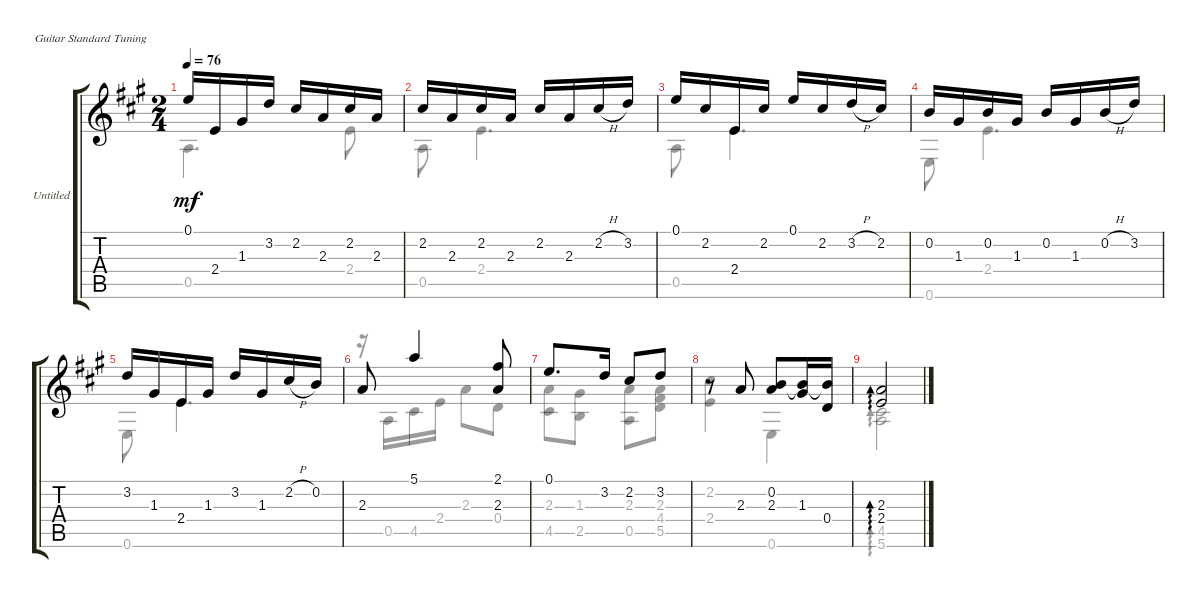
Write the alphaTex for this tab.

\bracketExtendMode groupsimilarinstruments
\firstSystemTrackNameOrientation horizontal
\otherSystemsTrackNameOrientation horizontal
\track ("Untitled" "Untitled") {instrument acousticguitarnylon}
\staff {score tabs}
\tuning (E4 B3 G3 D3 A2 E2)
\voice
\ts (2 4)
\tempo 76
\clef g2
\ks a
0.1.16{dy mf} 2.4.16 1.3.16 3.2.16 2.2.16 2.3.16 2.2.16 2.3.16 |
2.2.16 2.3.16 2.2.16 2.3.16 2.2.16 2.3.16 2.2{h}.16 3.2.16 |
0.1.16 2.2.16 2.4.16 2.2.16 0.1.16 2.2.16 3.2{h}.16 2.2.16 |
0.2.16 1.3.16 0.2.16 1.3.16 0.2.16 1.3.16 0.2{h}.16 3.2.16 |
3.2.16 1.3.16 2.4.16 1.3.16 3.2.16 1.3.16 2.2{h}.16 0.2.16 |
2.3.8 5.1.4 (2.1 2.3).8 |
0.1.8{d} 3.2.16 2.2.8 3.2.8 |
r.8 2.3.8 (0.2 2.3).8 (0.2{t} 1.3).16 (0.2{t} 0.4).16 |
(2.3 2.4).2{ad 0}
\voice
\clef g2
\ottava regular
\simile none
\ks a
0.5.4{d dy mf} 2.4.8 |
0.5.8 2.4.4{d} |
0.5.8 2.4.4{d} |
0.6.8 2.4.4{d} |
0.6.8 2.4.4{d} |
r.16 0.5.16 4.5.16 2.4.16 2.3.8 0.4.8 |
(2.3 4.5).8 (1.3 2.5).8 (2.3 0.5).8 (2.3 4.4 5.5).8 |
(2.2 2.4).4 0.6.4 |
(4.5 5.6).2{ad 0}
